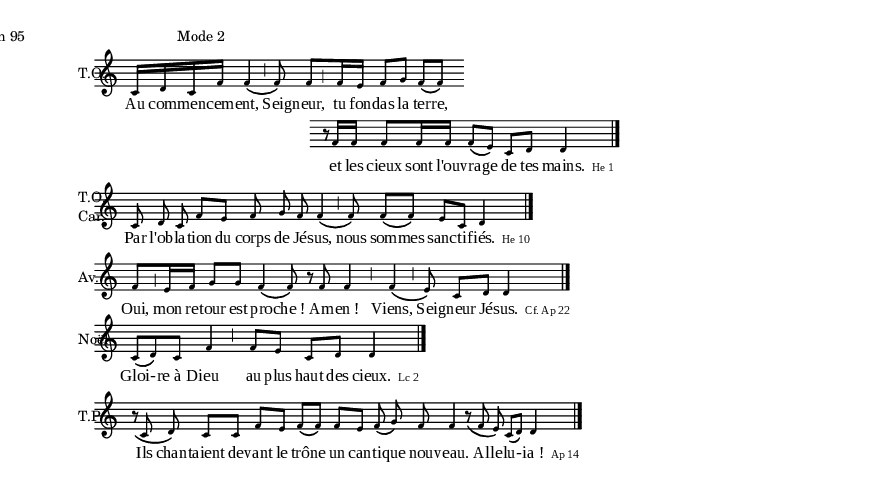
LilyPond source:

\version "2.14.0"
 \include "definitions.ly"
 \markup { \hspace #-10 \fill-line { "Psalm 95" "Mode 2" \null \null } }
\noPageBreak




\relative d' { 
	\new Staff {
		\cadenzaOn
		\set Staff.instrumentName = \markup{ \center-column { T.O. } }
		c16[ d c f]  \times 2/3 { f4\(\cesure f8\) }
		f8[\cesurebasse \pespace f16 e]
		f8[ g]  f8[\( f\)] 
		\pespace
		\indentLine
		r8 f16[ f]
		f8[ f16 f]
		f8[\( e\)]
		c[ d]
		d4
		
		\endBar
	}

	\addlyrics {
		Au com -- men -- cem -- ent, Seig -- neur, tu fon -- das la ter -- re, et les cieux sont l'ou -- vra -- ge de tes mains. 
		\markup { \citation #"He 1" } 
	}
}

\relative d' { 
	\new Staff {
		\cadenzaOn
		\set Staff.instrumentName = \markup{ \center-column { T.O. Car. } }
		\times 2/3 { c8 d c }
		f[ e]
		\times 2/3 { f g f }
		\times 2/3 { f4\( \cesure f8\) }
		f[\( f\)]
		e[ c]
		d4
		\endBar
	}

	\addlyrics {
		Par l'ob -- la -- tion du corps de Jé -- sus, nous som -- mes sanc -- ti -- fiés.
		\markup { \citation #"He 10" } 
	}
}


\relative d' { 
	\new Staff {
		\cadenzaOn
		\set Staff.instrumentName = \markup{ \center-column { Av. } }
		f8[ \cesurebasse e16 f]  g8[ g]
		\times 2/3 { f4\( f8\) }\pespace
		r8 f f4 \pespace\cesure\pespace
		\times 2/3 { f4\(\cesure e8\) }
		c8[ d]  d4
		\endBar
	}

	\addlyrics {
		Oui, mon re -- tour est pro -- "che !" Am -- "en !" Viens, Sei -- gneur Jé -- sus.
		\markup { \citation #"Cf. Ap 22" } 
	}
}

\relative d' { 
	\new Staff {
		\cadenzaOn
		\set Staff.instrumentName = \markup{ \center-column { Noël } }
		\times 2/3 { c8[\( d\) c] }
		f4 \pespace\cesure \pespace 
		f8[ e]
		c8[ d]
		d4
		\endBar
	}

	\addlyrics {
		Gloi -- - -- "re à D" -- ieu au plus haut des cieux.
		\markup { \citation #"Lc 2" } 
	}
}


\relative d' { 
	\new Staff {
		\cadenzaOn
		
		\set Staff.instrumentName = \markup{ \center-column { T.P. } }
		\times 2/3 { r8_\( c d\) }
		c[ c]
		f[ e]
		f[\( f\)]
		f[ e]
		\times 2/3 { f\( g\) f }
		f4
		
\espall
		\times 2/3 { r
8_\( f e\) }
		c[\( d\)]
		d4
		
		\endBar
	}

	\addlyrics {
		Ils chan -- taient de -- vant le trô -- ne un can -- ti -- que nou -- veau. Al -- le -- lu -- - -- "ia !"
		\markup { \citation #"Ap 14" } }
	
	
}


